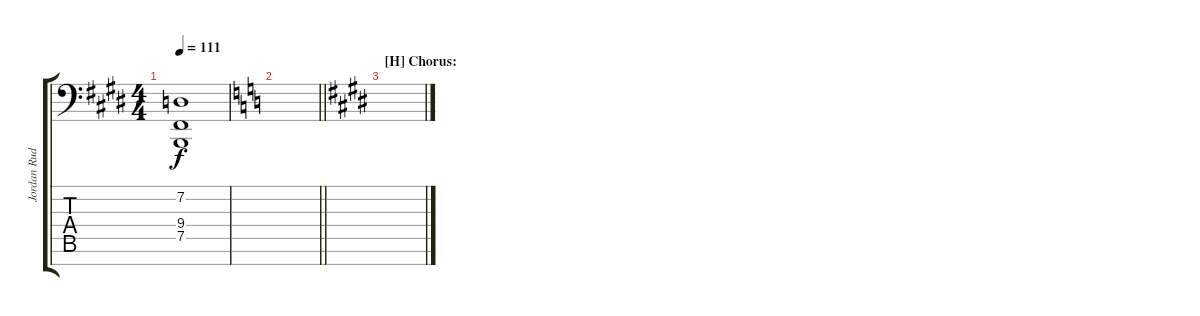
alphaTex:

\track ("Jordan Rudess - Left Hand" "Jordan Rud") {instrument lead2sawtooth}
\staff {score tabs}
\tuning (C3 G2 D2 A1 E1 B0 F0) {hide}
\ts (4 4)
\tempo 111
\clef f4
\ks c#minor
(7.2 9.4 7.5).1{dy f} |
\barLineRight lightlight
\ks c
|
\section ("" "[H] Chorus:")
\ks c#minor
